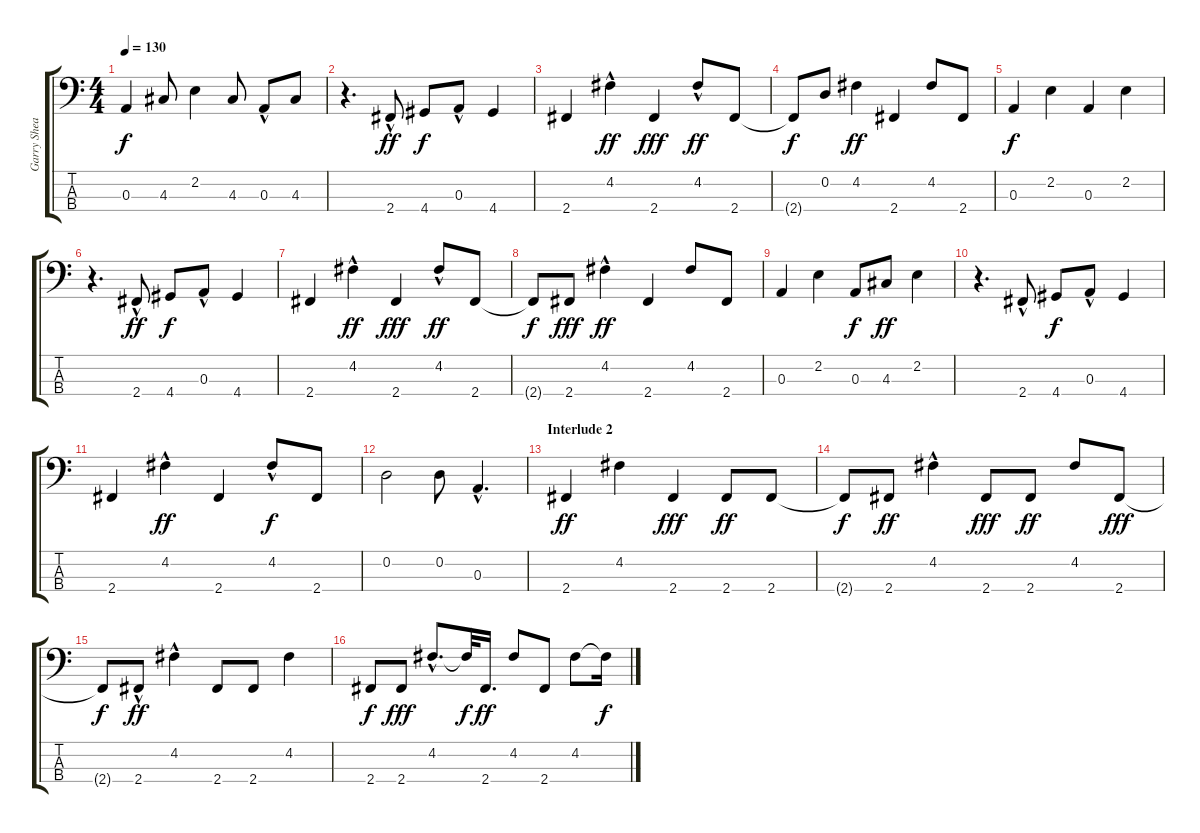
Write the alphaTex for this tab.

\track ("Garry Shea" "Garry Shea") {instrument electricbasspick}
\staff {score tabs}
\tuning (G2 D2 A1 E1) {hide}
\ts (4 4)
\tempo 130
\clef f4
\ks c
0.3.4{dy f} 4.3.8 2.2.4 4.3.8 0.3{hac}.8 4.3.8 |
r.4{d} 2.4{hac}.8{dy ff} 4.4.8{dy f} 0.3{hac}.8 4.4.4 |
2.4.4 4.2{hac}.4{dy ff} 2.4.4{dy fff} 4.2{hac}.8{dy ff} 2.4.8 |
2.4{t}.8{dy f} 0.2.8 4.2.4{dy ff} 2.4.4 4.2.8 2.4.8 |
0.3.4{dy f} 2.2.4 0.3.4 2.2.4 |
r.4{d} 2.4{hac}.8{dy ff} 4.4.8{dy f} 0.3{hac}.8 4.4.4 |
2.4.4 4.2{hac}.4{dy ff} 2.4.4{dy fff} 4.2{hac}.8{dy ff} 2.4.8 |
2.4{t}.8{dy f} 2.4.8{dy fff} 4.2{hac}.4{dy ff} 2.4.4 4.2.8 2.4.8 |
0.3.4 2.2.4 0.3.8{dy f} 4.3.8{dy ff} 2.2.4 |
r.4{d} 2.4{hac}.8 4.4.8{dy f} 0.3{hac}.8 4.4.4 |
2.4.4 4.2{hac}.4{dy ff} 2.4.4 4.2{hac}.8{dy f} 2.4.8 |
0.2.2 0.2.8 0.3{hac}.4{d} |
\section ("" "Interlude 2")
2.4.4{dy ff} 4.2.4 2.4.4{dy fff} 2.4.8{dy ff} 2.4.8 |
2.4{t}.8{dy f} 2.4.8{dy ff} 4.2{hac}.4 2.4.8{dy fff} 2.4.8{dy ff} 4.2.8 2.4.8{dy fff} |
2.4{t}.8{dy f} 2.4{hac}.8{dy ff} 4.2{hac}.4 2.4.8 2.4.8 4.2.4 |
2.4.8{dy f} 2.4.8{dy fff} 4.2{hac}.8{d} 4.2{t}.32{dy f} 2.4.16{d dy ff} 4.2.8 2.4.8 4.2.8 4.2{t}.16{dy f}
